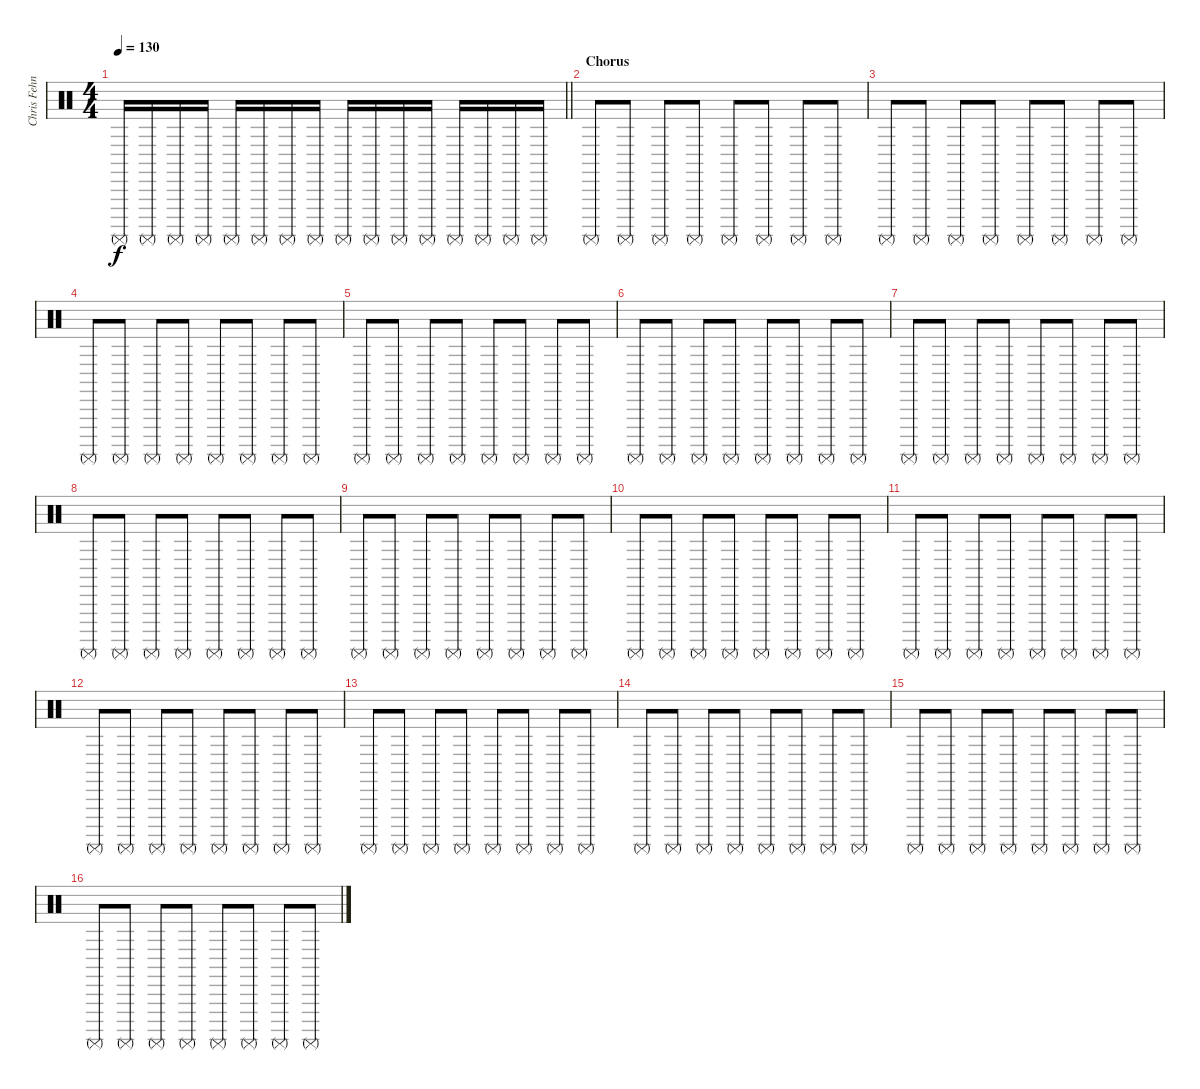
\track ("Chris Fehn" "Chris Fehn") {instrument percussion}
\staff {score}
\articulation defaults
\ts (4 4)
\tempo 130
\clef neutral
\barLineRight lightlight
\ks c "Surdo (mute)".16{dy f} "Surdo (mute)".16 "Surdo (mute)".16 "Surdo (mute)".16 "Surdo (mute)".16 "Surdo (mute)".16 "Surdo (mute)".16 "Surdo (mute)".16 "Surdo (mute)".16 "Surdo (mute)".16 "Surdo (mute)".16 "Surdo (mute)".16 "Surdo (mute)".16 "Surdo (mute)".16 "Surdo (mute)".16 "Surdo (mute)".16
|
\section ("" "Chorus")
"Surdo (mute)".8 "Surdo (mute)".8 "Surdo (mute)".8 "Surdo (mute)".8 "Surdo (mute)".8 "Surdo (mute)".8 "Surdo (mute)".8 "Surdo (mute)".8 |
"Surdo (mute)".8 "Surdo (mute)".8 "Surdo (mute)".8 "Surdo (mute)".8 "Surdo (mute)".8 "Surdo (mute)".8 "Surdo (mute)".8 "Surdo (mute)".8 |
"Surdo (mute)".8 "Surdo (mute)".8 "Surdo (mute)".8 "Surdo (mute)".8 "Surdo (mute)".8 "Surdo (mute)".8 "Surdo (mute)".8 "Surdo (mute)".8 |
"Surdo (mute)".8 "Surdo (mute)".8 "Surdo (mute)".8 "Surdo (mute)".8 "Surdo (mute)".8 "Surdo (mute)".8 "Surdo (mute)".8 "Surdo (mute)".8 |
"Surdo (mute)".8 "Surdo (mute)".8 "Surdo (mute)".8 "Surdo (mute)".8 "Surdo (mute)".8 "Surdo (mute)".8 "Surdo (mute)".8 "Surdo (mute)".8 |
"Surdo (mute)".8 "Surdo (mute)".8 "Surdo (mute)".8 "Surdo (mute)".8 "Surdo (mute)".8 "Surdo (mute)".8 "Surdo (mute)".8 "Surdo (mute)".8 |
"Surdo (mute)".8 "Surdo (mute)".8 "Surdo (mute)".8 "Surdo (mute)".8 "Surdo (mute)".8 "Surdo (mute)".8 "Surdo (mute)".8 "Surdo (mute)".8 |
"Surdo (mute)".8 "Surdo (mute)".8 "Surdo (mute)".8 "Surdo (mute)".8 "Surdo (mute)".8 "Surdo (mute)".8 "Surdo (mute)".8 "Surdo (mute)".8 |
"Surdo (mute)".8 "Surdo (mute)".8 "Surdo (mute)".8 "Surdo (mute)".8 "Surdo (mute)".8 "Surdo (mute)".8 "Surdo (mute)".8 "Surdo (mute)".8 |
"Surdo (mute)".8 "Surdo (mute)".8 "Surdo (mute)".8 "Surdo (mute)".8 "Surdo (mute)".8 "Surdo (mute)".8 "Surdo (mute)".8 "Surdo (mute)".8 |
"Surdo (mute)".8 "Surdo (mute)".8 "Surdo (mute)".8 "Surdo (mute)".8 "Surdo (mute)".8 "Surdo (mute)".8 "Surdo (mute)".8 "Surdo (mute)".8 |
"Surdo (mute)".8 "Surdo (mute)".8 "Surdo (mute)".8 "Surdo (mute)".8 "Surdo (mute)".8 "Surdo (mute)".8 "Surdo (mute)".8 "Surdo (mute)".8 |
"Surdo (mute)".8 "Surdo (mute)".8 "Surdo (mute)".8 "Surdo (mute)".8 "Surdo (mute)".8 "Surdo (mute)".8 "Surdo (mute)".8 "Surdo (mute)".8 |
"Surdo (mute)".8 "Surdo (mute)".8 "Surdo (mute)".8 "Surdo (mute)".8 "Surdo (mute)".8 "Surdo (mute)".8 "Surdo (mute)".8 "Surdo (mute)".8 |
"Surdo (mute)".8 "Surdo (mute)".8 "Surdo (mute)".8 "Surdo (mute)".8 "Surdo (mute)".8 "Surdo (mute)".8 "Surdo (mute)".8 "Surdo (mute)".8
